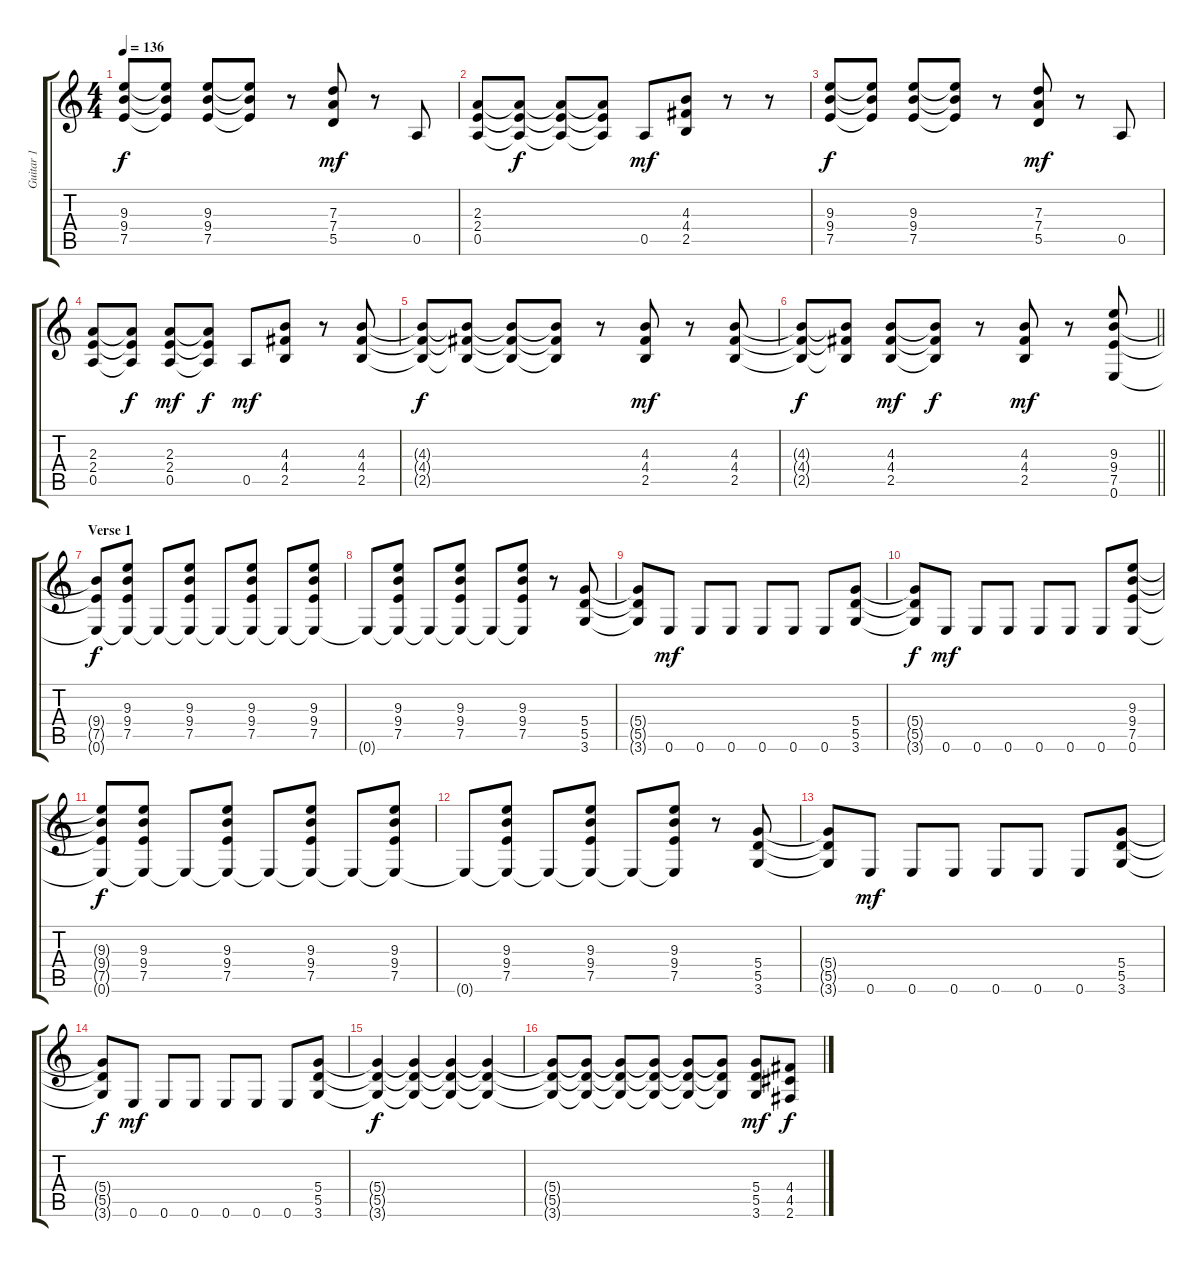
\track ("Guitar 1" "Guitar 1") {instrument distortionguitar}
\staff {score tabs}
\tuning (E4 B3 G3 D3 A2 E2) {hide}
\ts (4 4)
\tempo 136
\clef g2
\ks c
(9.3 9.4 7.5).8{dy f} (9.3{t} 9.4{t} 7.5{t}).8 (9.3 9.4 7.5).8 (9.3{t} 9.4{t} 7.5{t}).8 r.8 (7.3 7.4 5.5).8{dy mf} r.8 0.5.8 |
(2.3 2.4 0.5).8 (2.3{t} 2.4{t} 0.5{t}).8{dy f} (2.3{t} 2.4{t} 0.5{t}).8 (2.3{t} 2.4{t} 0.5{t}).8 0.5.8{dy mf} (4.3 4.4 2.5).8 r.8 r.8 |
(9.3 9.4 7.5).8{dy f} (9.3{t} 9.4{t} 7.5{t}).8 (9.3 9.4 7.5).8 (9.3{t} 9.4{t} 7.5{t}).8 r.8 (7.3 7.4 5.5).8{dy mf} r.8 0.5.8 |
(2.3 2.4 0.5).8 (2.3{t} 2.4{t} 0.5{t}).8{dy f} (2.3 2.4 0.5).8{dy mf} (2.3{t} 2.4{t} 0.5{t}).8{dy f} 0.5.8{dy mf} (4.3 4.4 2.5).8 r.8 (4.3 4.4 2.5).8 |
(4.3{t} 4.4{t} 2.5{t}).8{dy f} (4.3{t} 4.4{t} 2.5{t}).8 (4.3{t} 4.4{t} 2.5{t}).8 (4.3{t} 4.4{t} 2.5{t}).8 r.8 (4.3 4.4 2.5).8{dy mf} r.8 (4.3 4.4 2.5).8 |
\barLineRight lightlight
(4.3{t} 4.4{t} 2.5{t}).8{dy f} (4.3{t} 4.4{t} 2.5{t}).8 (4.3 4.4 2.5).8{dy mf} (4.3{t} 4.4{t} 2.5{t}).8{dy f} r.8 (4.3 4.4 2.5).8{dy mf} r.8 (9.3 9.4 7.5 0.6).8 |
\section ("" "Verse 1")
(9.4{t} 7.5{t} 0.6{t}).8{dy f} (9.3 9.4 7.5 0.6{t}).8 0.6{t}.8 (9.3 9.4 7.5 0.6{t}).8 0.6{t}.8 (9.3 9.4 7.5 0.6{t}).8 0.6{t}.8 (9.3 9.4 7.5 0.6{t}).8 |
0.6{t}.8 (9.3 9.4 7.5 0.6{t}).8 0.6{t}.8 (9.3 9.4 7.5 0.6{t}).8 0.6{t}.8 (9.3 9.4 7.5 0.6{t}).8 r.8 (5.4 5.5 3.6).8 |
(5.4{t} 5.5{t} 3.6{t}).8 0.6.8{dy mf} 0.6.8 0.6.8 0.6.8 0.6.8 0.6.8 (5.4 5.5 3.6).8 |
(5.4{t} 5.5{t} 3.6{t}).8{dy f} 0.6.8{dy mf} 0.6.8 0.6.8 0.6.8 0.6.8 0.6.8 (9.3 9.4 7.5 0.6).8 |
(9.3{t} 9.4{t} 7.5{t} 0.6{t}).8{dy f} (9.3 9.4 7.5 0.6{t}).8 0.6{t}.8 (9.3 9.4 7.5 0.6{t}).8 0.6{t}.8 (9.3 9.4 7.5 0.6{t}).8 0.6{t}.8 (9.3 9.4 7.5 0.6{t}).8 |
0.6{t}.8 (9.3 9.4 7.5 0.6{t}).8 0.6{t}.8 (9.3 9.4 7.5 0.6{t}).8 0.6{t}.8 (9.3 9.4 7.5 0.6{t}).8 r.8 (5.4 5.5 3.6).8 |
(5.4{t} 5.5{t} 3.6{t}).8 0.6.8{dy mf} 0.6.8 0.6.8 0.6.8 0.6.8 0.6.8 (5.4 5.5 3.6).8 |
(5.4{t} 5.5{t} 3.6{t}).8{dy f} 0.6.8{dy mf} 0.6.8 0.6.8 0.6.8 0.6.8 0.6.8 (5.4 5.5 3.6).8 |
(5.4{t} 5.5{t} 3.6{t}).4{dy f} (5.4{t} 5.5{t} 3.6{t}).4 (5.4{t} 5.5{t} 3.6{t}).4 (5.4{t} 5.5{t} 3.6{t}).4 |
(5.4{t} 5.5{t} 3.6{t}).8 (5.4{t} 5.5{t} 3.6{t}).8 (5.4{t} 5.5{t} 3.6{t}).8 (5.4{t} 5.5{t} 3.6{t}).8 (5.4{t} 5.5{t} 3.6{t}).8 (5.4{t} 5.5{t} 3.6{t}).8 (5.4 5.5 3.6).8{dy mf} (4.4 4.5 2.6).8{dy f}
